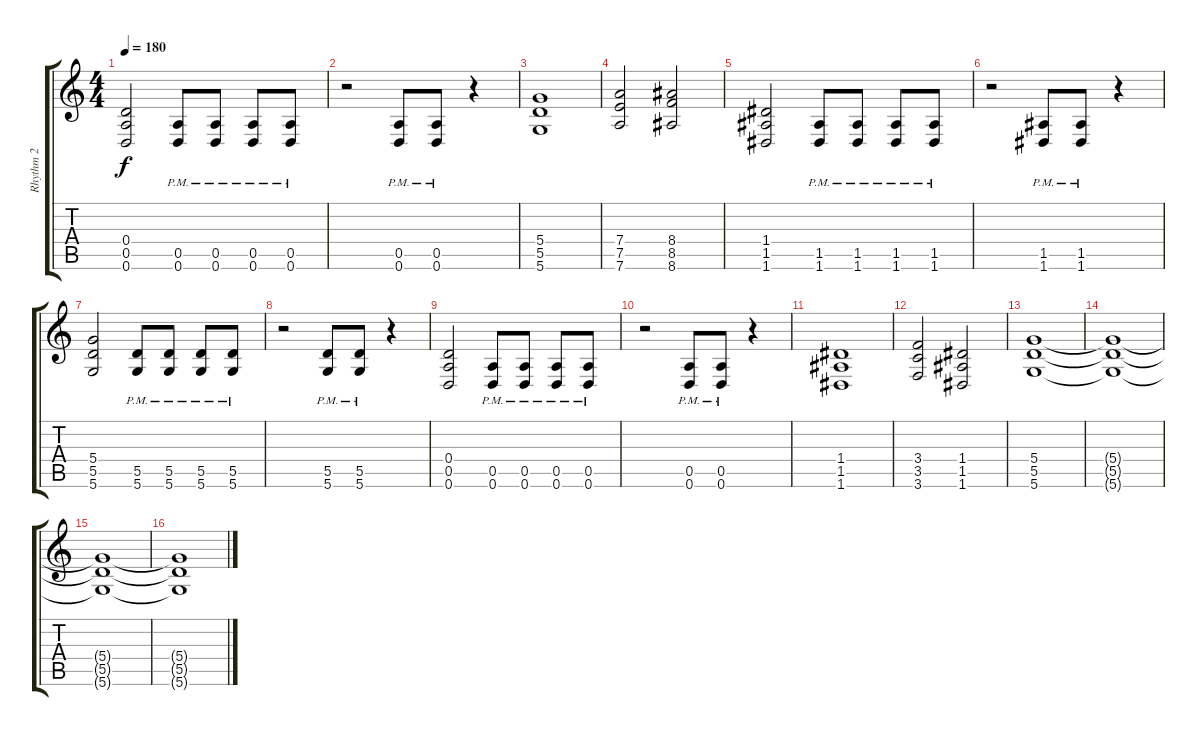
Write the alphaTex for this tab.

\track ("Rhythm 2" "Rhythm 2") {instrument distortionguitar}
\staff {score tabs}
\tuning (E4 B3 G3 D3 A2 D2) {hide}
\ts (4 4)
\tempo 180
\clef g2
\ks c
(0.4 0.5 0.6).2{dy f} (0.5{pm} 0.6{pm}).8 (0.5{pm} 0.6{pm}).8 (0.5{pm} 0.6{pm}).8 (0.5{pm} 0.6{pm}).8 |
r.2 (0.5{pm} 0.6{pm}).8 (0.5{pm} 0.6{pm}).8 r.4 |
(5.4 5.5 5.6).1 |
(7.4 7.5 7.6).2 (8.4 8.5 8.6).2 |
(1.4 1.5 1.6).2 (1.5{pm} 1.6{pm}).8 (1.5{pm} 1.6{pm}).8 (1.5{pm} 1.6{pm}).8 (1.5{pm} 1.6{pm}).8 |
r.2 (1.5{pm} 1.6{pm}).8 (1.5{pm} 1.6{pm}).8 r.4 |
(5.4 5.5 5.6).2 (5.5{pm} 5.6{pm}).8 (5.5{pm} 5.6{pm}).8 (5.5{pm} 5.6{pm}).8 (5.5{pm} 5.6{pm}).8 |
r.2 (5.5{pm} 5.6{pm}).8 (5.5{pm} 5.6{pm}).8 r.4 |
(0.4 0.5 0.6).2 (0.5{pm} 0.6{pm}).8 (0.5{pm} 0.6{pm}).8 (0.5{pm} 0.6{pm}).8 (0.5{pm} 0.6{pm}).8 |
r.2 (0.5{pm} 0.6{pm}).8 (0.5{pm} 0.6{pm}).8 r.4 |
(1.4 1.5 1.6).1 |
(3.4 3.5 3.6).2 (1.4 1.5 1.6).2 |
(5.4 5.5 5.6).1 |
(5.4{t} 5.5{t} 5.6{t}).1 |
(5.4{t} 5.5{t} 5.6{t}).1 |
(5.4{t} 5.5{t} 5.6{t}).1
